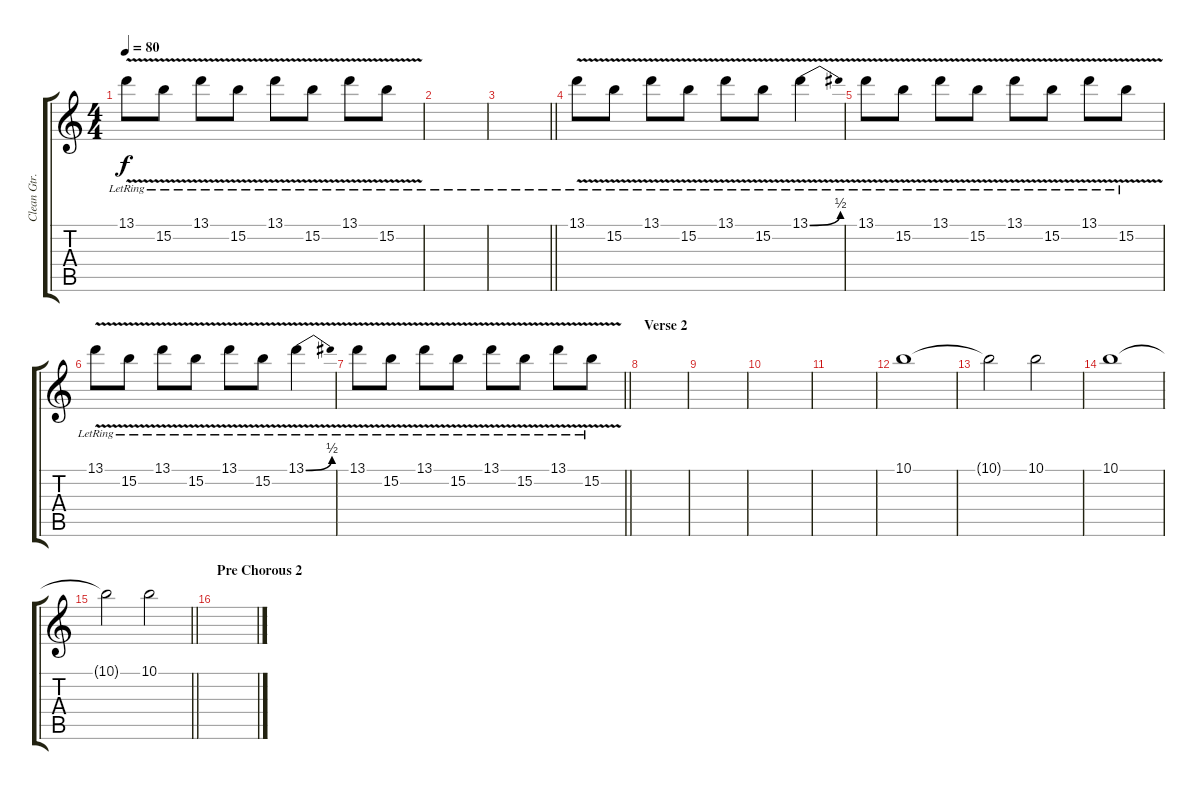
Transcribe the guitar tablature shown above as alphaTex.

\track ("Clean Gtr. 1" "Clean Gtr.") {instrument electricguitarclean}
\staff {score tabs}
\tuning (Db4 Ab3 E3 B2 Gb2 B1) {hide}
\ts (4 4)
\tempo 80
\clef g2
\ks c
13.1{v lr}.8{dy f} 15.2{v lr}.8 13.1{v lr}.8 15.2{v lr}.8 13.1{v lr}.8 15.2{v lr}.8 13.1{v lr}.8 15.2{v lr}.8 |
|
\barLineRight lightlight
|
\section ("" "")
13.1{v lr}.8 15.2{v lr}.8 13.1{v lr}.8 15.2{v lr}.8 13.1{v lr}.8 15.2{v lr}.8 13.1{be (bend 0 0 60 2) v lr}.4 |
13.1{v lr}.8 15.2{v lr}.8 13.1{v lr}.8 15.2{v lr}.8 13.1{v lr}.8 15.2{v lr}.8 13.1{v lr}.8 15.2{v lr}.8 |
13.1{v lr}.8 15.2{v lr}.8 13.1{v lr}.8 15.2{v lr}.8 13.1{v lr}.8 15.2{v lr}.8 13.1{be (bend 0 0 60 2) v lr}.4 |
\barLineRight lightlight
13.1{v lr}.8 15.2{v lr}.8 13.1{v lr}.8 15.2{v lr}.8 13.1{v lr}.8 15.2{v lr}.8 13.1{v lr}.8 15.2{v lr}.8 |
\section ("" "Verse 2")
|
|
|
|
10.1.1 |
10.1{t}.2 10.1.2 |
10.1.1 |
\barLineRight lightlight
10.1{t}.2 10.1.2 |
\section ("" "Pre Chorous 2")
